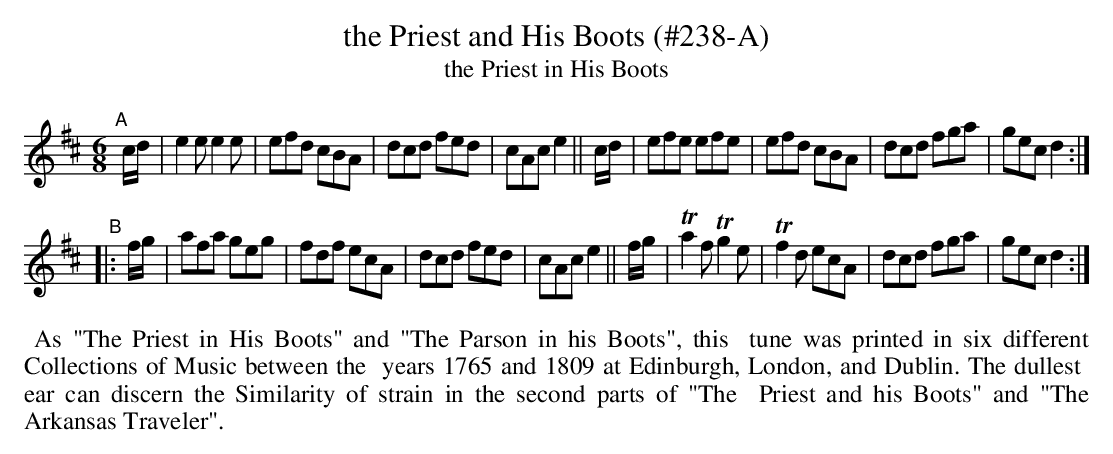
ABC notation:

X:1
T: the Priest and His Boots (#238-A)
T: the Priest in His Boots
M: 6/8
L: 1/8
K: D
"^A"[|]\
c/d/ | e2e e2e | efd cBA | dcd fed | cAc e2 ||\
c/d/ | efe efe | efd cBA | dcd fga | gec d2 :|
"^B"|:\
f/g/ |  afa  geg |  fdf ecA | dcd fed | cAc e2 ||\
f/g/ | Ta2f Tg2e | Tf2d ecA | dcd fga | gec d2 :|
